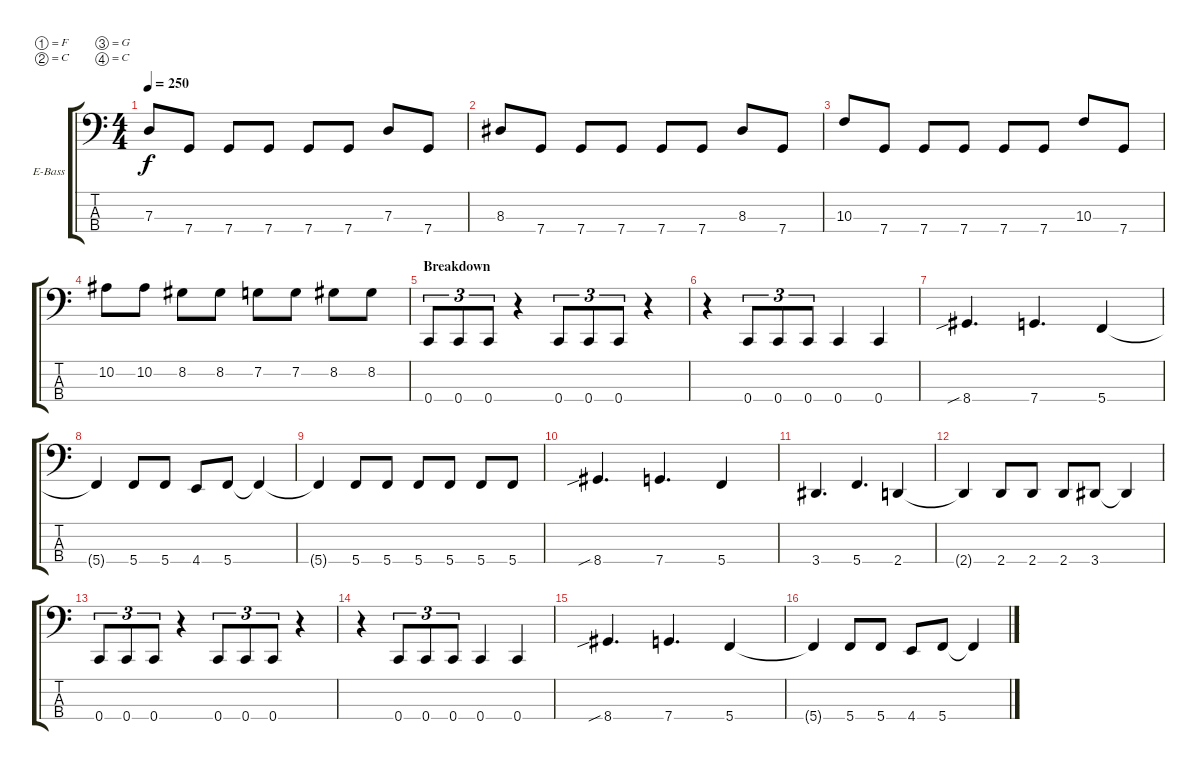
\defaultSystemsLayout 4
\bracketExtendMode groupsimilarinstruments
\firstSystemTrackNameOrientation horizontal
\otherSystemsTrackNameOrientation horizontal
\track ("Electric Bass" "E-Bass") {instrument electricbassfinger}
\staff {score tabs}
\tuning (F2 C2 G1 C1)
\ts (4 4)
\tempo 250
\clef f4
\ks c
7.3.8{dy f} 7.4.8 7.4.8 7.4.8 7.4.8 7.4.8 7.3.8 7.4.8 |
8.3.8 7.4.8 7.4.8 7.4.8 7.4.8 7.4.8 8.3.8 7.4.8 |
10.3.8 7.4.8 7.4.8 7.4.8 7.4.8 7.4.8 10.3.8 7.4.8 |
10.2.8 10.2.8 8.2.8 8.2.8 7.2.8 7.2.8 8.2.8 8.2.8 |
\section ("" "Breakdown")
0.4.8{tu (3 2)} 0.4.8{tu (3 2)} 0.4.8{tu (3 2)} r.4 0.4.8{tu (3 2)} 0.4.8{tu (3 2)} 0.4.8{tu (3 2)} r.4 |
r.4 0.4.8{tu (3 2)} 0.4.8{tu (3 2)} 0.4.8{tu (3 2)} 0.4.4 0.4.4 |
8.4{sib}.4{d} 7.4.4{d} 5.4.4 |
5.4{t}.4 5.4.8 5.4.8 4.4.8 5.4.8 5.4{t}.4 |
5.4{t}.4 5.4.8 5.4.8 5.4.8 5.4.8 5.4.8 5.4.8 |
8.4{sib}.4{d} 7.4.4{d} 5.4.4 |
3.4.4{d} 5.4.4{d} 2.4.4 |
2.4{t}.4 2.4.8 2.4.8 2.4.8 3.4.8 3.4{t}.4 |
0.4.8{tu (3 2)} 0.4.8{tu (3 2)} 0.4.8{tu (3 2)} r.4 0.4.8{tu (3 2)} 0.4.8{tu (3 2)} 0.4.8{tu (3 2)} r.4 |
r.4 0.4.8{tu (3 2)} 0.4.8{tu (3 2)} 0.4.8{tu (3 2)} 0.4.4 0.4.4 |
8.4{sib}.4{d} 7.4.4{d} 5.4.4 |
5.4{t}.4 5.4.8 5.4.8 4.4.8 5.4.8 5.4{t}.4
